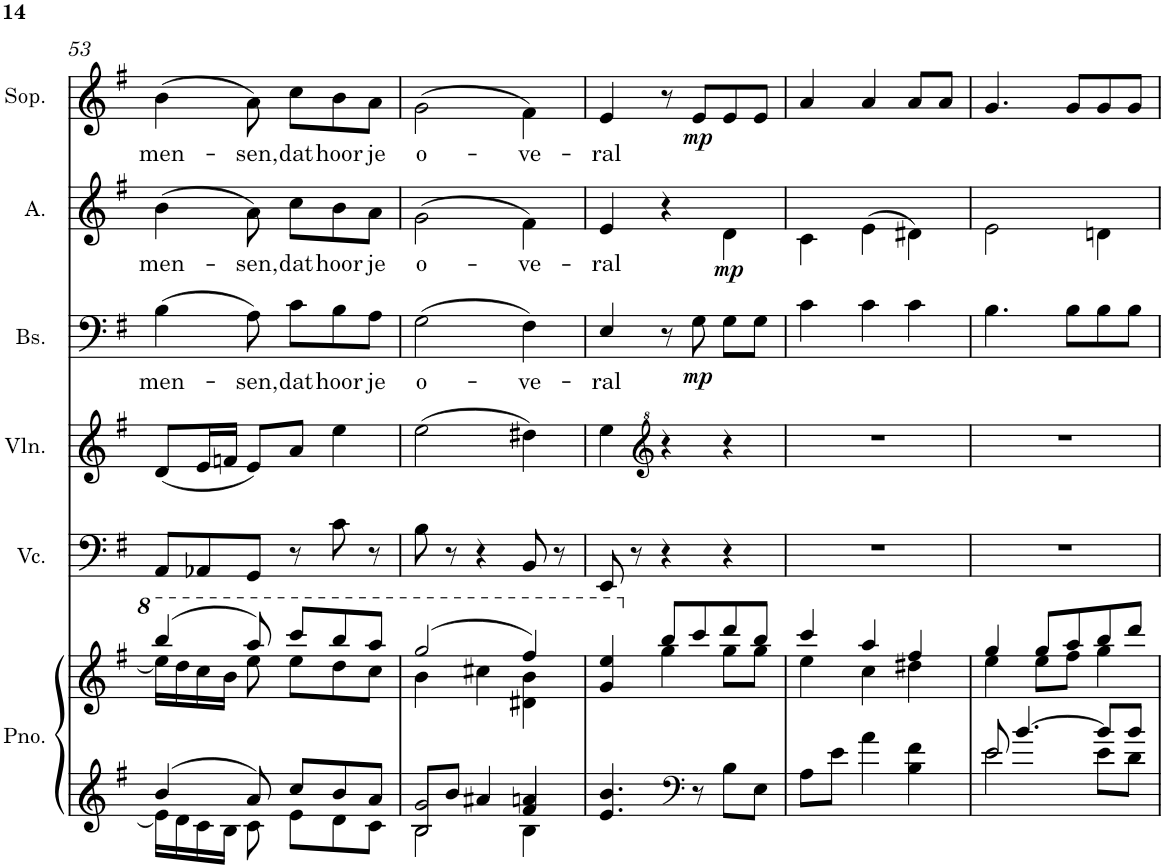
**kern	**kern	**kern	**kern	**kern	**text	**dynam	**kern	**text	**dynam	**kern	**text	**dynam
*part6	*part6	*part5	*part4	*part3	*part3	*part3	*part2	*part2	*part2	*part1	*part1	*part1
*staff7	*staff6	*staff5	*staff4	*staff3	*staff3	*staff3	*staff2	*staff2	*staff2	*staff1	*staff1	*staff1
*I"Piano	*	*I"Violoncello	*I"Violin	*I"Bas	*	*	*I"Alt	*	*	*I"Sopraan	*	*
*I'Pno.	*	*I'Vc.	*I'Vln.	*I'Bs.	*	*	*I'A.	*	*	*I'Sop.	*	*
!!LO:PB:g=z
*clefG2	*clefG2	*clefF4	*clefG2	*clefF4	*	*	*clefG2	*	*	*clefG2	*	*
*k[f#]	*k[f#]	*k[f#]	*k[f#]	*k[f#]	*	*	*k[f#]	*	*	*k[f#]	*	*
*M3/4	*M3/4	*M3/4	*M3/4	*M3/4	*	*	*M3/4	*	*	*M3/4	*	*
=53	=53	=53	=53	=53	=53	=53	=53	=53	=53	=53	=53	=53
*^	*^	*	*	*	*	*	*	*	*	*	*	*
!	!	!	!	!	!	!	!LO:LY:b	!	!	!LO:LY:b	!	!	!LO:LY:b	!
4b/	16e\LL]	(>4bbb/	16eee\LL]	8AA/L	(<8d/L	(>4B\	men-	.	(>4b\	men-	.	(>4b\	men-	.
.	16d\	.	16ddd\	.	.	.	.	.	.	.	.	.	.	.
.	16c\	.	16ccc\	8AA-X/	16e/L	.	.	.	.	.	.	.	.	.
.	16B\JJ	.	16bb\JJ	.	16fn/JJ	.	.	.	.	.	.	.	.	.
!	!	!	!	!	!	!	!LO:LY:b	!	!	!LO:LY:b	!	!	!LO:LY:b	!
8a/	8c\	8aaa/)	8eee\	8GG/J	8e/L)	8A\)	-sen,	.	8a\)	-sen,	.	8a\)	-sen,	.
!	!	!	!	!	!	!	!LO:LY:b	!	!	!LO:LY:b	!	!	!LO:LY:b	!
8cc/L	8e\L	8cccc/L	8eee\L	8r	8a/J	8c\L	dat	.	8cc\L	dat	.	8cc\L	dat	.
!	!	!	!	!	!	!	!LO:LY:b	!	!	!LO:LY:b	!	!	!LO:LY:b	!
8b/	8d\	8bbb/	8ddd\	8c\	4ee\	8B\	hoor	.	8b\	hoor	.	8b\	hoor	.
!	!	!	!	!	!	!	!LO:LY:b	!	!	!LO:LY:b	!	!	!LO:LY:b	!
8a/J	8c\J	8aaa/J	8ccc\J	8r	.	8A\J	je	.	8a\J	je	.	8a\J	je	.
=54	=54	=54	=54	=54	=54	=54	=54	=54	=54	=54	=54	=54	=54	=54
*	*^	*	*	*	*	*	*	*	*	*	*	*	*	*
!	!	!LO:N:head=open	!	!	!	!	!	!LO:LY:b	!	!	!LO:LY:b	!	!	!LO:LY:b	!
2g/	2B\	8B/L	(>2ggg/	4bb\	8B\	(>2ee\	(>2G\	o-	.	(>2g\	o-	.	(>2g\	o-	.
.	.	8b/J	.	.	8r	.	.	.	.	.	.	.	.	.	.
.	.	4a#X/	.	4ccc#X\	4r	.	.	.	.	.	.	.	.	.	.
!	!	!	!	!	!	!	!	!LO:LY:b	!	!	!LO:LY:b	!	!	!LO:LY:b	!
4f#/	4B\	4an/	4fff#/)	4dd#X\ 4bb\	8BB/	4dd#X\)	4F#\)	-ve-	.	4f#\)	-ve-	.	4f#\)	-ve-	.
.	.	.	.	.	8r	.	.	.	.	.	.	.	.	.	.
*v	*v	*v	*	*	*	*	*	*	*	*	*	*	*	*	*
=55	=55	=55	=55	=55	=55	=55	=55	=55	=55	=55	=55	=55	=55
!	!	!	!	!	!	!LO:LY:b	!	!	!LO:LY:b	!	!	!LO:LY:b	!
4.e/ 4.b/	4gg/ 4eee/	4ryy	8EE/	4ee\	4E/	-ral	.	4e/	-ral	.	4e/	-ral	.
.	.	.	8r	.	.	.	.	.	.	.	.	.	.
*	*	*	*	*clefG^2	*	*	*	*	*	*	*	*	*
.	8bb/L	4gg\	4r	4r	8r	.	.	4r	.	.	8r	.	.
*clefF4	*	*	*	*	*	*	*	*	*	*	*	*	*
!	!	!	!	!	!	!	!LO:DY:b	!	!	!	!	!	!LO:DY:b
8r	8ccc/	.	.	.	8G\	.	mp	.	.	.	8e/L	.	mp
!	!	!	!	!	!	!	!	!	!	!LO:DY:b	!	!	!
8B\L	8ddd/	8gg\L	4r	4r	8G\L	.	.	4d\	.	mp	8e/	.	.
8E\J	8bb/J	8gg\J	.	.	8G\J	.	.	.	.	.	8e/J	.	.
=56	=56	=56	=56	=56	=56	=56	=56	=56	=56	=56	=56	=56	=56
8A\L	4ccc/	4ee\	2.r	2.r	4c\	.	.	4c\	.	.	4a/	.	.
8e\J	.	.	.	.	.	.	.	.	.	.	.	.	.
4a\	4aa/	4cc\	.	.	4c\	.	.	(>4e\	.	.	4a/	.	.
4B\ 4f#\	4ff#/	4dd#X\	.	.	4c\	.	.	4d#X\)	.	.	8a/L	.	.
.	.	.	.	.	.	.	.	.	.	.	8a/J	.	.
=57	=57	=57	=57	=57	=57	=57	=57	=57	=57	=57	=57	=57	=57
!LO:N:head=open	!	!	!	!	!	!	!	!	!	!	!	!	!
*^	*	*	*	*	*	*	*	*	*	*	*	*	*
8e/	2e\	4gg/	4ee\	2.r	2.r	4.B\	.	.	2e\	.	.	4.g/	.	.
[4.b/	.	.	.	.	.	.	.	.	.	.	.	.	.	.
.	.	8gg/L	8ee\L	.	.	.	.	.	.	.	.	.	.	.
.	.	8aa/	8ff#\J	.	.	8B\L	.	.	.	.	.	8g/L	.	.
8b/L]	8e\L	8bb/	4gg\	.	.	8B\	.	.	4dn\	.	.	8g/	.	.
8b/J	8d\J	8ddd/J	.	.	.	8B\J	.	.	.	.	.	8g/J	.	.
*v	*v	*	*	*	*	*	*	*	*	*	*	*	*	*
*	*v	*v	*	*	*	*	*	*	*	*	*	*	*
=	=	=	=	=	=	=	=	=	=	=	=	=
*-	*-	*-	*-	*-	*-	*-	*-	*-	*-	*-	*-	*-
